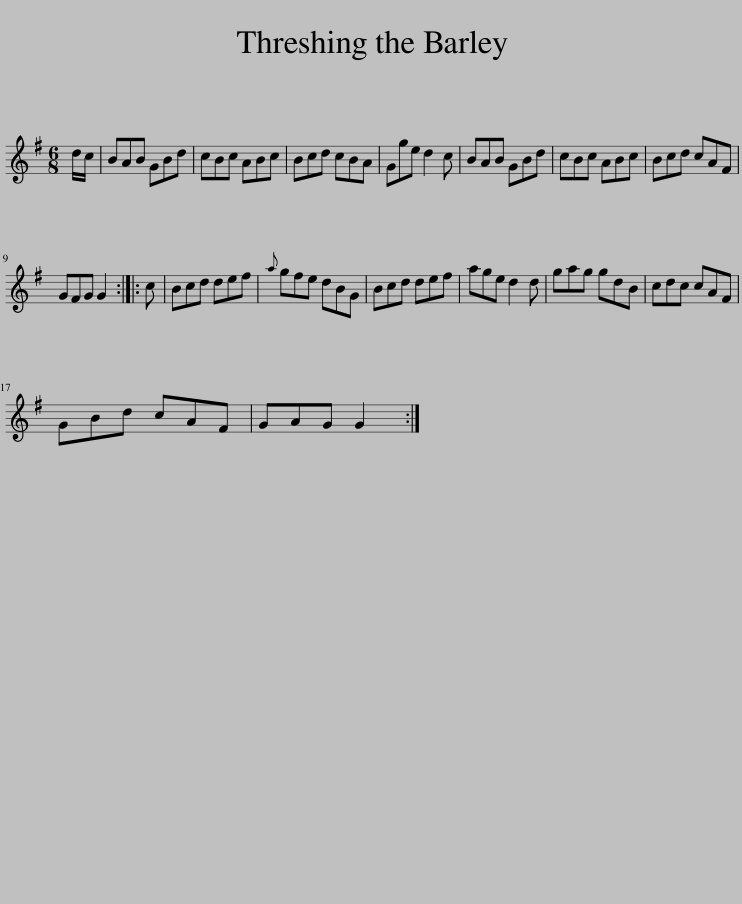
X:1
L:1/8
M:6/8
I:linebreak $
K:G
V:1 treble
V:1
 d/c/ | BAB GBd | cBc ABc | Bcd cBA | Gge d2 c | %5
 BAB GBd | cBc ABc | Bcd cAF |$ GFG G2 :: c | %10
 Bcd def |{a} gfe dBG | Bcd def | age d2 d | gag gdB | %15
 cdc cAF |$ GBd cAF | GAG G2 :| %18
